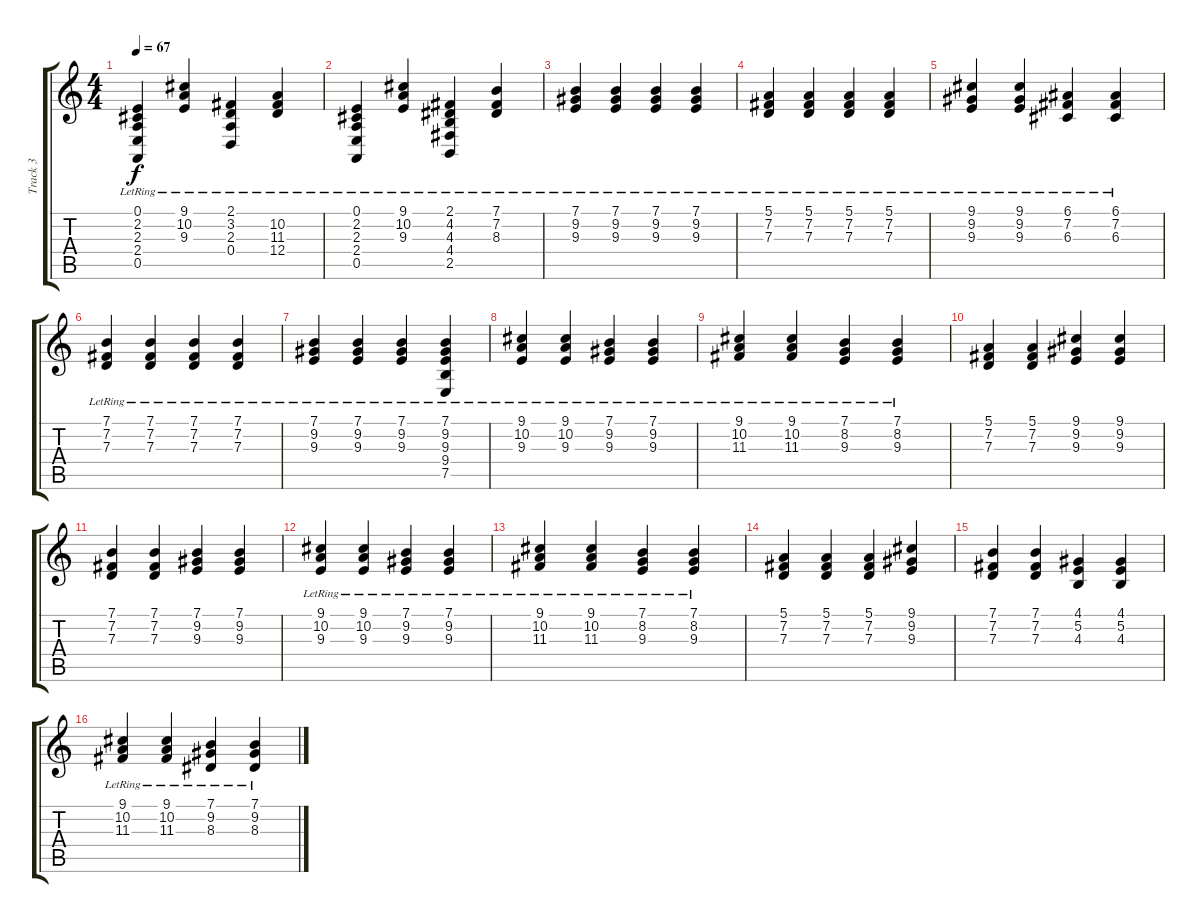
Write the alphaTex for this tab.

\track ("Track 3" "Track 3") {instrument acousticgrandpiano}
\staff {score tabs}
\tuning (E4 B3 G3 D3 A2 E2) {hide}
\ts (4 4)
\tempo 67
\clef g2
\ks c
(0.1{lr} 2.2 2.3{lr} 2.4{lr} 0.5{lr}).4{dy f} (9.1{lr} 10.2 9.3{lr}).4 (2.1 3.2 2.3{lr} 0.4).4 (10.2 11.3{lr} 12.4).4 |
(0.1{lr} 2.2 2.3{lr} 2.4{lr} 0.5{lr}).4 (9.1{lr} 10.2 9.3{lr}).4 (2.1{lr} 4.2 4.3{lr} 4.4 2.5).4 (7.1{lr} 7.2 8.3{lr}).4 |
(7.1{lr} 9.2 9.3{lr}).4 (7.1{lr} 9.2 9.3{lr}).4 (7.1{lr} 9.2 9.3{lr}).4 (7.1{lr} 9.2 9.3{lr}).4 |
(5.1{lr} 7.2 7.3{lr}).4 (5.1{lr} 7.2 7.3{lr}).4 (5.1{lr} 7.2 7.3{lr}).4 (5.1{lr} 7.2 7.3{lr}).4 |
(9.1{lr} 9.2 9.3{lr}).4 (9.1{lr} 9.2 9.3{lr}).4 (6.1{lr} 7.2 6.3{lr}).4 (6.1{lr} 7.2 6.3{lr}).4 |
(7.1{lr} 7.2{lr} 7.3{lr}).4 (7.1{lr} 7.2{lr} 7.3{lr}).4 (7.1{lr} 7.2{lr} 7.3{lr}).4 (7.1{lr} 7.2{lr} 7.3{lr}).4 |
(7.1{lr} 9.2{lr} 9.3{lr}).4 (7.1{lr} 9.2{lr} 9.3{lr}).4 (7.1{lr} 9.2{lr} 9.3{lr}).4 (7.1{lr} 9.2{lr} 9.3{lr} 9.4 7.5).4 |
(9.1{lr} 10.2 9.3{lr}).4 (9.1{lr} 10.2 9.3{lr}).4 (7.1 9.2 9.3{lr}).4 (7.1 9.2 9.3{lr}).4 |
(9.1{lr} 10.2 11.3{lr}).4 (9.1{lr} 10.2 11.3{lr}).4 (7.1 8.2 9.3{lr}).4 (7.1 8.2 9.3{lr}).4 |
(5.1 7.2 7.3).4 (5.1 7.2 7.3).4 (9.1 9.2 9.3).4 (9.1 9.2 9.3).4 |
(7.1 7.2 7.3).4 (7.1 7.2 7.3).4 (7.1 9.2 9.3).4 (7.1 9.2 9.3).4 |
(9.1{lr} 10.2 9.3{lr}).4 (9.1{lr} 10.2 9.3{lr}).4 (7.1 9.2 9.3{lr}).4 (7.1 9.2 9.3{lr}).4 |
(9.1{lr} 10.2 11.3{lr}).4 (9.1{lr} 10.2 11.3{lr}).4 (7.1 8.2 9.3{lr}).4 (7.1 8.2 9.3{lr}).4 |
(5.1 7.2 7.3).4 (5.1 7.2 7.3).4 (5.1 7.2 7.3).4 (9.1 9.2 9.3).4 |
(7.1 7.2 7.3).4 (7.1 7.2 7.3).4 (4.1 5.2 4.3).4 (4.1 5.2 4.3).4 |
(9.1{lr} 10.2 11.3{lr}).4 (9.1{lr} 10.2 11.3{lr}).4 (7.1{lr} 9.2 8.3{lr}).4 (7.1{lr} 9.2 8.3{lr}).4
